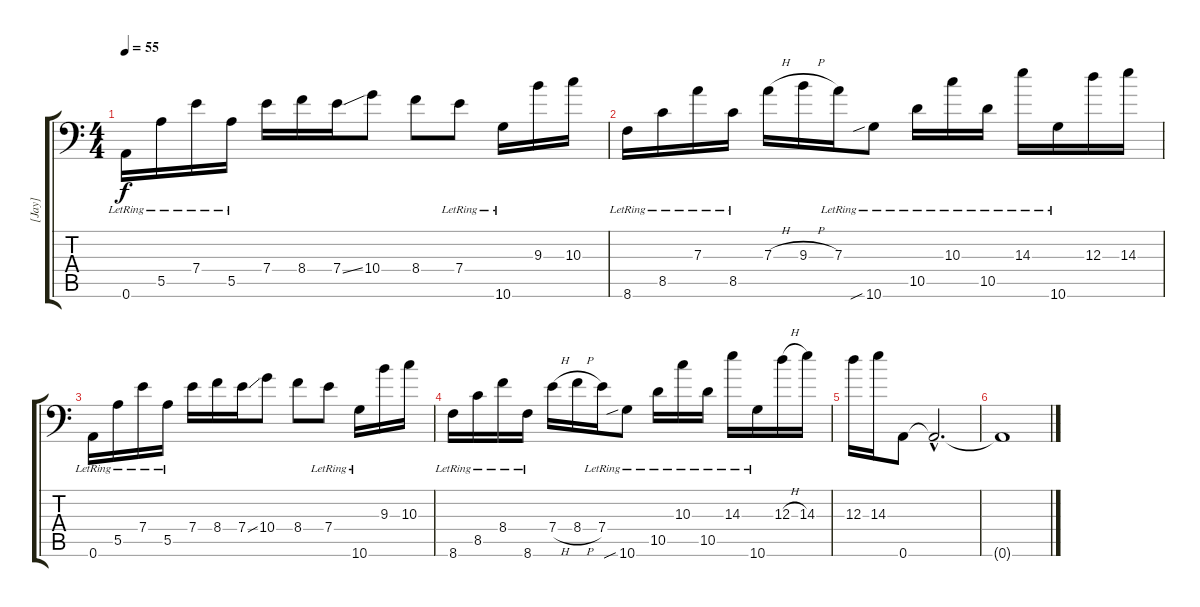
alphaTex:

\track ("[Jay]" "[Jay]") {instrument electricguitarclean}
\staff {score tabs}
\tuning (B3 Gb3 D3 A2 E2 A1) {hide}
\ts (4 4)
\tempo 55
\clef f4
\ks c
0.6{lr}.16{dy f} 5.5{lr}.16 7.4{lr}.16 5.5{lr}.16 7.4.16 8.4.16 7.4{ss}.16 10.4.8 8.4.8 7.4{lr}.8 10.6{lr}.16 9.3.16 10.3.16 |
8.6{lr}.16 8.5{lr}.16 7.3{lr}.16 8.5{lr}.16 7.3{h}.16 9.3{h}.16 7.3{lr}.16 10.6{sib lr}.8 10.5{lr}.16 10.3{lr}.16 10.5{lr}.16 14.3{lr}.16 10.6{lr}.16 12.3.16 14.3.16 |
0.6{lr}.16 5.5{lr}.16 7.4{lr}.16 5.5{lr}.16 7.4.16 8.4.16 7.4{ss}.16 10.4.8 8.4.8 7.4{lr}.8 10.6{lr}.16 9.3.16 10.3.16 |
8.6{lr}.16 8.5{lr}.16 8.4{lr}.16 8.6{lr}.16 7.4{h}.16 8.4{h}.16 7.4{lr}.16 10.6{sib lr}.8 10.5{lr}.16 10.3{lr}.16 10.5{lr}.16 14.3{lr}.16 10.6{lr}.16 12.3{h}.16 14.3.16 |
12.3.16 14.3.16 0.6.8 0.6{hac t}.2{d} |
0.6{t}.1
